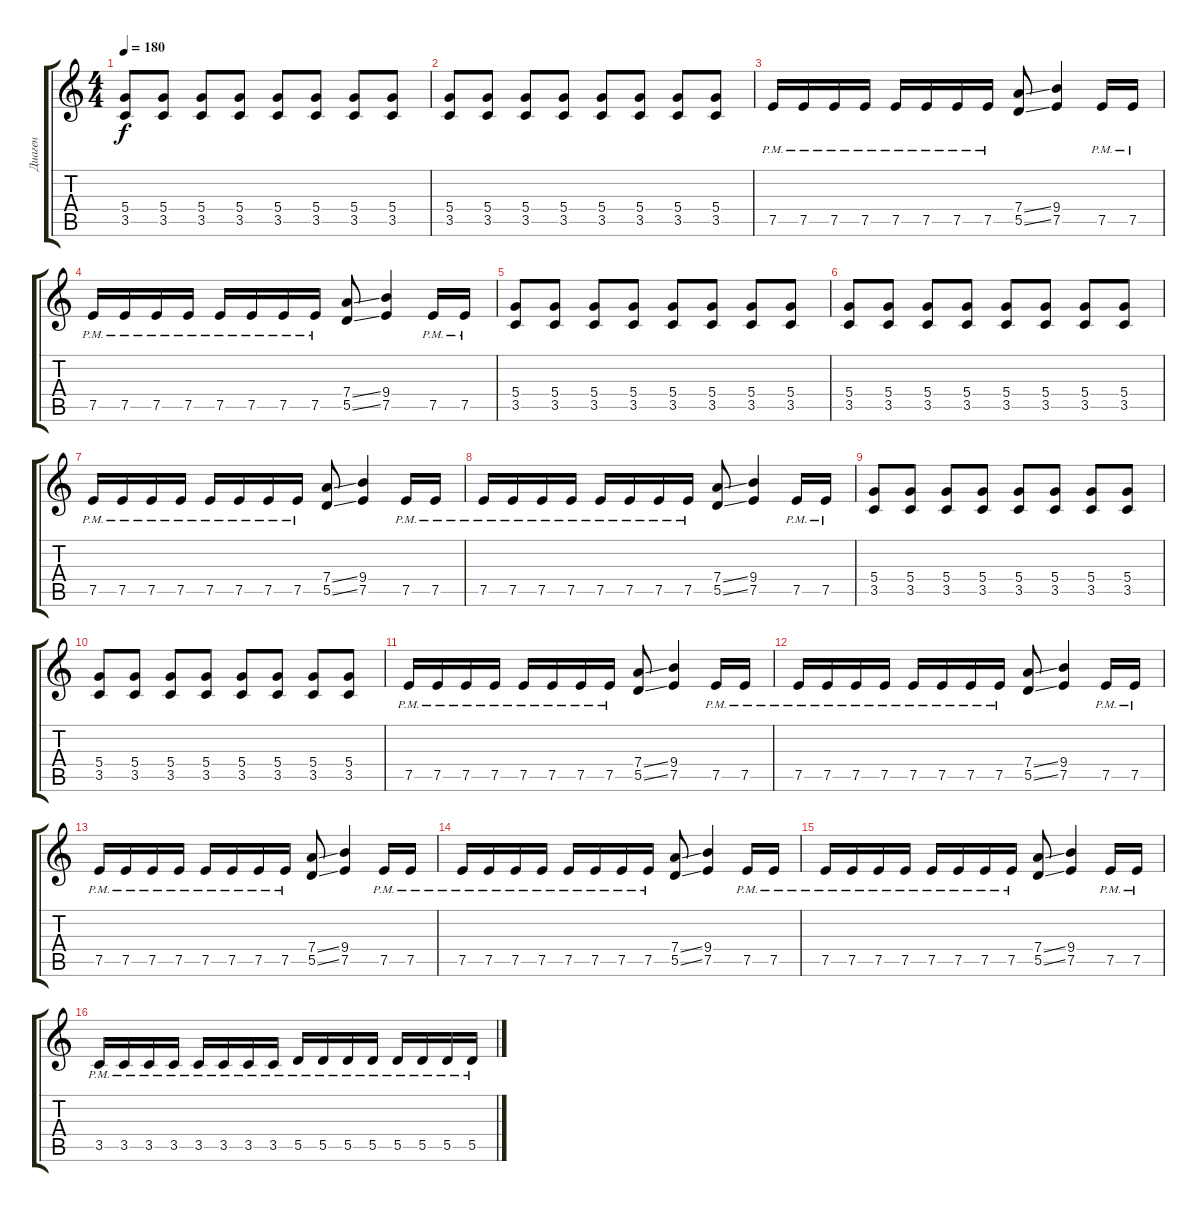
\track ("Диаген" "Диаген") {instrument distortionguitar}
\staff {score tabs}
\tuning (E4 B3 G3 D3 A2 E2) {hide}
\ts (4 4)
\tempo 180
\clef g2
\ks c
(5.4 3.5).8{dy f} (5.4 3.5).8 (5.4 3.5).8 (5.4 3.5).8 (5.4 3.5).8 (5.4 3.5).8 (5.4 3.5).8 (5.4 3.5).8 |
(5.4 3.5).8 (5.4 3.5).8 (5.4 3.5).8 (5.4 3.5).8 (5.4 3.5).8 (5.4 3.5).8 (5.4 3.5).8 (5.4 3.5).8 |
7.5{pm}.16 7.5{pm}.16 7.5{pm}.16 7.5{pm}.16 7.5{pm}.16 7.5{pm}.16 7.5{pm}.16 7.5{pm}.16 (7.4{ss} 5.5{ss}).8 (9.4 7.5).4 7.5{pm}.16 7.5{pm}.16 |
7.5{pm}.16 7.5{pm}.16 7.5{pm}.16 7.5{pm}.16 7.5{pm}.16 7.5{pm}.16 7.5{pm}.16 7.5{pm}.16 (7.4{ss} 5.5{ss}).8 (9.4 7.5).4 7.5{pm}.16 7.5{pm}.16 |
(5.4 3.5).8 (5.4 3.5).8 (5.4 3.5).8 (5.4 3.5).8 (5.4 3.5).8 (5.4 3.5).8 (5.4 3.5).8 (5.4 3.5).8 |
(5.4 3.5).8 (5.4 3.5).8 (5.4 3.5).8 (5.4 3.5).8 (5.4 3.5).8 (5.4 3.5).8 (5.4 3.5).8 (5.4 3.5).8 |
7.5{pm}.16 7.5{pm}.16 7.5{pm}.16 7.5{pm}.16 7.5{pm}.16 7.5{pm}.16 7.5{pm}.16 7.5{pm}.16 (7.4{ss} 5.5{ss}).8 (9.4 7.5).4 7.5{pm}.16 7.5{pm}.16 |
7.5{pm}.16 7.5{pm}.16 7.5{pm}.16 7.5{pm}.16 7.5{pm}.16 7.5{pm}.16 7.5{pm}.16 7.5{pm}.16 (7.4{ss} 5.5{ss}).8 (9.4 7.5).4 7.5{pm}.16 7.5{pm}.16 |
(5.4 3.5).8 (5.4 3.5).8 (5.4 3.5).8 (5.4 3.5).8 (5.4 3.5).8 (5.4 3.5).8 (5.4 3.5).8 (5.4 3.5).8 |
(5.4 3.5).8 (5.4 3.5).8 (5.4 3.5).8 (5.4 3.5).8 (5.4 3.5).8 (5.4 3.5).8 (5.4 3.5).8 (5.4 3.5).8 |
7.5{pm}.16 7.5{pm}.16 7.5{pm}.16 7.5{pm}.16 7.5{pm}.16 7.5{pm}.16 7.5{pm}.16 7.5{pm}.16 (7.4{ss} 5.5{ss}).8 (9.4 7.5).4 7.5{pm}.16 7.5{pm}.16 |
7.5{pm}.16 7.5{pm}.16 7.5{pm}.16 7.5{pm}.16 7.5{pm}.16 7.5{pm}.16 7.5{pm}.16 7.5{pm}.16 (7.4{ss} 5.5{ss}).8 (9.4 7.5).4 7.5{pm}.16 7.5{pm}.16 |
7.5{pm}.16 7.5{pm}.16 7.5{pm}.16 7.5{pm}.16 7.5{pm}.16 7.5{pm}.16 7.5{pm}.16 7.5{pm}.16 (7.4{ss} 5.5{ss}).8 (9.4 7.5).4 7.5{pm}.16 7.5{pm}.16 |
7.5{pm}.16 7.5{pm}.16 7.5{pm}.16 7.5{pm}.16 7.5{pm}.16 7.5{pm}.16 7.5{pm}.16 7.5{pm}.16 (7.4{ss} 5.5{ss}).8 (9.4 7.5).4 7.5{pm}.16 7.5{pm}.16 |
7.5{pm}.16 7.5{pm}.16 7.5{pm}.16 7.5{pm}.16 7.5{pm}.16 7.5{pm}.16 7.5{pm}.16 7.5{pm}.16 (7.4{ss} 5.5{ss}).8 (9.4 7.5).4 7.5{pm}.16 7.5{pm}.16 |
3.5{pm}.16 3.5{pm}.16 3.5{pm}.16 3.5{pm}.16 3.5{pm}.16 3.5{pm}.16 3.5{pm}.16 3.5{pm}.16 5.5{pm}.16 5.5{pm}.16 5.5{pm}.16 5.5{pm}.16 5.5{pm}.16 5.5{pm}.16 5.5{pm}.16 5.5{pm}.16
